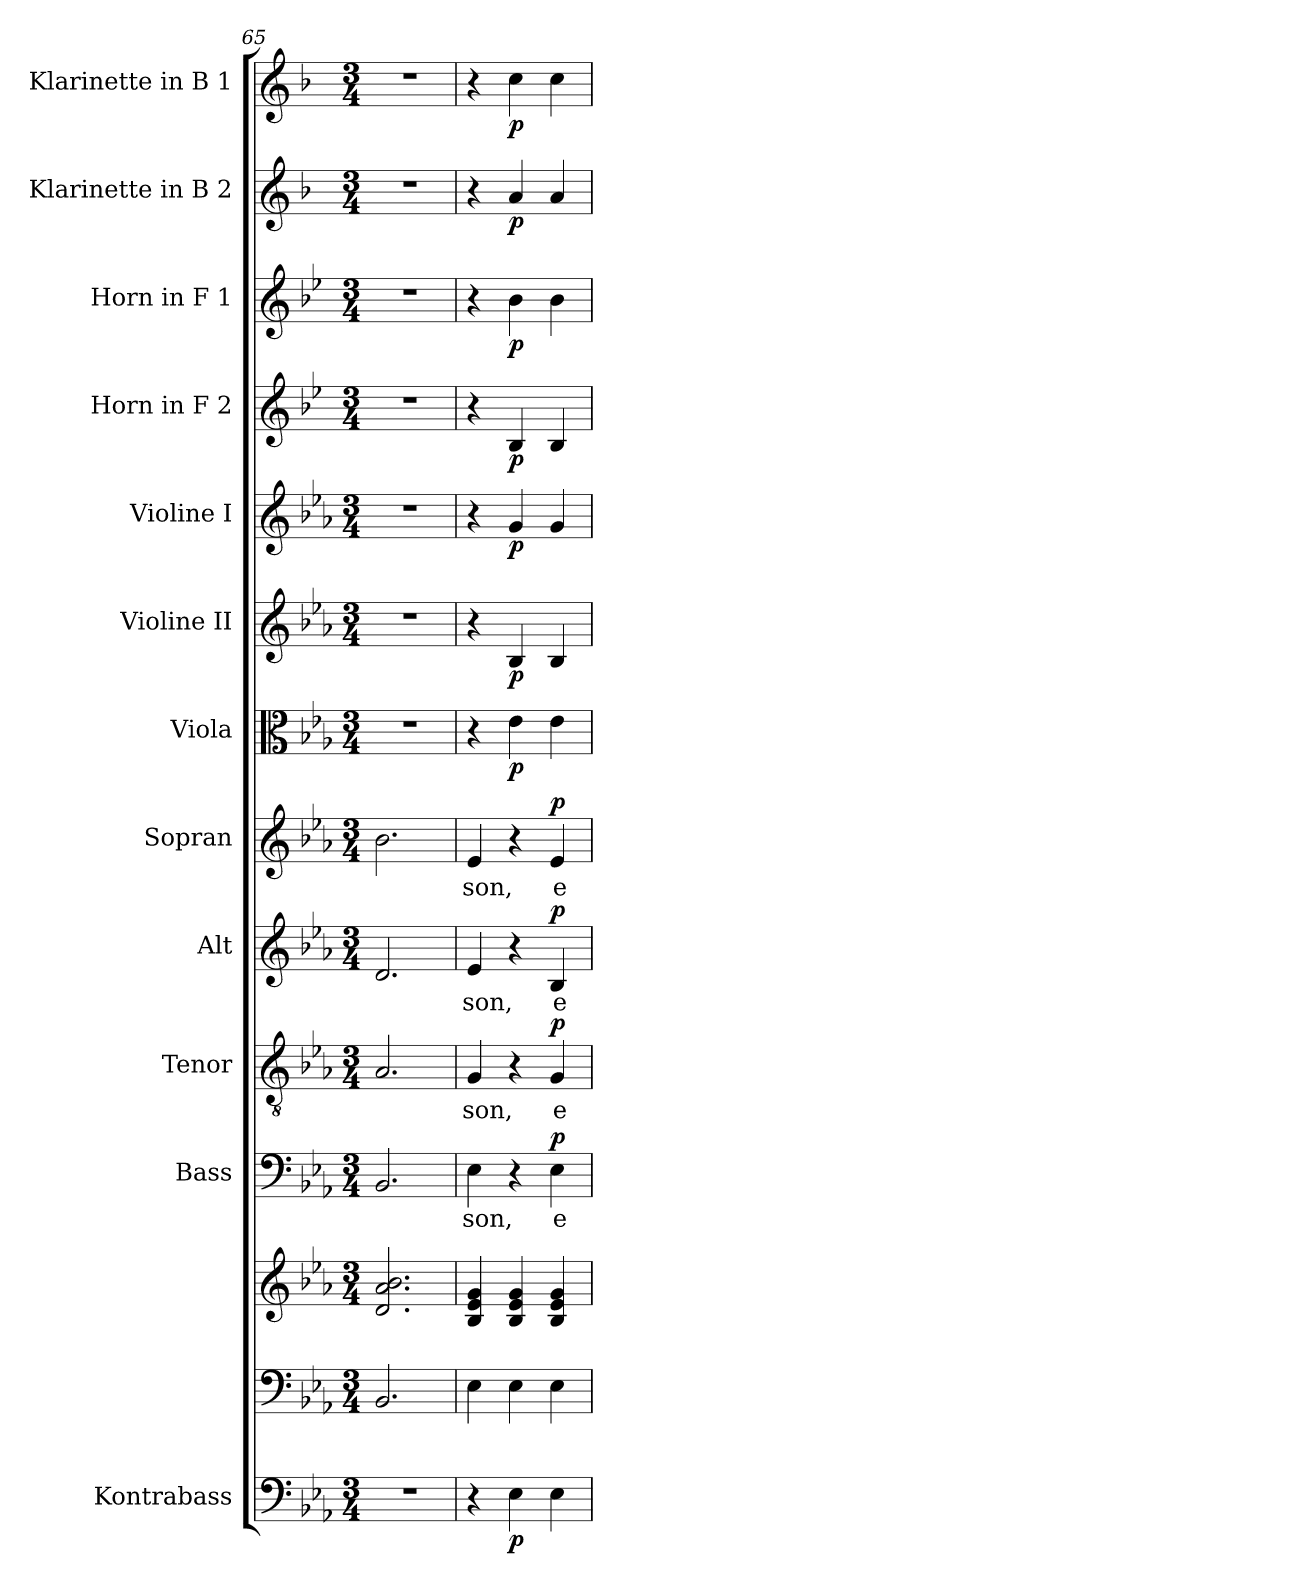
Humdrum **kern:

**kern	**dynam	**kern	**kern	**kern	**text	**dynam	**kern	**text	**dynam	**kern	**text	**dynam	**kern	**text	**dynam	**kern	**dynam	**kern	**dynam	**kern	**dynam	**kern	**dynam	**kern	**dynam	**kern	**dynam	**kern	**dynam
*part13	*part13	*part12	*part12	*part11	*part11	*part11	*part10	*part10	*part10	*part9	*part9	*part9	*part8	*part8	*part8	*part7	*part7	*part6	*part6	*part5	*part5	*part4	*part4	*part3	*part3	*part2	*part2	*part1	*part1
*staff14	*staff14	*staff13	*staff12	*staff11	*staff11	*staff11	*staff10	*staff10	*staff10	*staff9	*staff9	*staff9	*staff8	*staff8	*staff8	*staff7	*staff7	*staff6	*staff6	*staff5	*staff5	*staff4	*staff4	*staff3	*staff3	*staff2	*staff2	*staff1	*staff1
*I"Kontrabass	*	*	*	*I"Bass	*	*	*I"Tenor	*	*	*I"Alt	*	*	*I"Sopran	*	*	*I"Viola	*	*I"Violine II	*	*I"Violine I	*	*I"Horn in F 2	*	*I"Horn in F 1	*	*I"Klarinette in B 2	*	*I"Klarinette in B 1	*
*I'Kb.	*	*	*	*I'B	*	*	*I'T	*	*	*I'A	*	*	*I'S	*	*	*I'Vla.	*	*I'Vl. II	*	*I'Vl. I	*	*I'Hrn. 2	*	*I'Hrn. 1	*	*	*	*	*
*clefF4	*	*clefF4	*clefG2	*clefF4	*	*	*clefGv2	*	*	*clefG2	*	*	*clefG2	*	*	*clefC3	*	*clefG2	*	*clefG2	*	*clefG2	*	*clefG2	*	*clefG2	*	*clefG2	*
*ITrd7c12	*	*	*	*	*	*	*	*	*	*	*	*	*	*	*	*	*	*	*	*	*	*ITrd4c7	*	*ITrd4c7	*	*ITrd1c2	*	*ITrd1c2	*
*k[b-e-a-]	*	*k[b-e-a-]	*k[b-e-a-]	*k[b-e-a-]	*	*	*k[b-e-a-]	*	*	*k[b-e-a-]	*	*	*k[b-e-a-]	*	*	*k[b-e-a-]	*	*k[b-e-a-]	*	*k[b-e-a-]	*	*k[b-e-a-]	*	*k[b-e-a-]	*	*k[b-e-a-]	*	*k[b-e-a-]	*
*E-:	*	*E-:	*E-:	*E-:	*	*	*E-:	*	*	*E-:	*	*	*E-:	*	*	*E-:	*	*E-:	*	*E-:	*	*E-:	*	*E-:	*	*E-:	*	*E-:	*
*M3/4	*	*M3/4	*M3/4	*M3/4	*	*	*M3/4	*	*	*M3/4	*	*	*M3/4	*	*	*M3/4	*	*M3/4	*	*M3/4	*	*M3/4	*	*M3/4	*	*M3/4	*	*M3/4	*
=65	=65	=65	=65	=65	=65	=65	=65	=65	=65	=65	=65	=65	=65	=65	=65	=65	=65	=65	=65	=65	=65	=65	=65	=65	=65	=65	=65	=65	=65
2.r	.	2.BB-/	2.d/ 2.a-/ 2.b-/	2.BB-/	.	.	2.A-/	.	.	2.d/	.	.	2.b-\	.	.	2.r	.	2.r	.	2.r	.	2.r	.	2.r	.	2.r	.	2.r	.
=66	=66	=66	=66	=66	=66	=66	=66	=66	=66	=66	=66	=66	=66	=66	=66	=66	=66	=66	=66	=66	=66	=66	=66	=66	=66	=66	=66	=66	=66
!	!	!	!	!	!LO:LY:b	!	!	!LO:LY:b	!	!	!LO:LY:b	!	!	!LO:LY:b	!	!	!	!	!	!	!	!	!	!	!	!	!	!	!
4r	.	4E-\	4B-/ 4e-/ 4g/	4E-\	-son,	.	4G/	-son,	.	4e-/	-son,	.	4e-/	-son,	.	4r	.	4r	.	4r	.	4r	.	4r	.	4r	.	4r	.
!	!LO:DY:b	!	!	!	!	!	!	!	!	!	!	!	!	!	!	!	!LO:DY:b	!	!LO:DY:b	!	!LO:DY:b	!	!LO:DY:b	!	!LO:DY:b	!	!LO:DY:b	!	!LO:DY:b
4EE-\	p	4E-\	4B-/ 4e-/ 4g/	4r	.	.	4r	.	.	4r	.	.	4r	.	.	4e-\	p	4B-/	p	4g/	p	4E-/	p	4e-\	p	4g/	p	4b-\	p
!	!	!	!	!	!LO:LY:b	!LO:DY:a	!	!LO:LY:b	!LO:DY:a	!	!LO:LY:b	!LO:DY:a	!	!LO:LY:b	!LO:DY:a	!	!	!	!	!	!	!	!	!	!	!	!	!	!
4EE-\	.	4E-\	4B-/ 4e-/ 4g/	4E-\	e-	p	4G/	e-	p	4B-/	e-	p	4e-/	e-	p	4e-\	.	4B-/	.	4g/	.	4E-/	.	4e-\	.	4g/	.	4b-\	.
=	=	=	=	=	=	=	=	=	=	=	=	=	=	=	=	=	=	=	=	=	=	=	=	=	=	=	=	=	=
*-	*-	*-	*-	*-	*-	*-	*-	*-	*-	*-	*-	*-	*-	*-	*-	*-	*-	*-	*-	*-	*-	*-	*-	*-	*-	*-	*-	*-	*-
